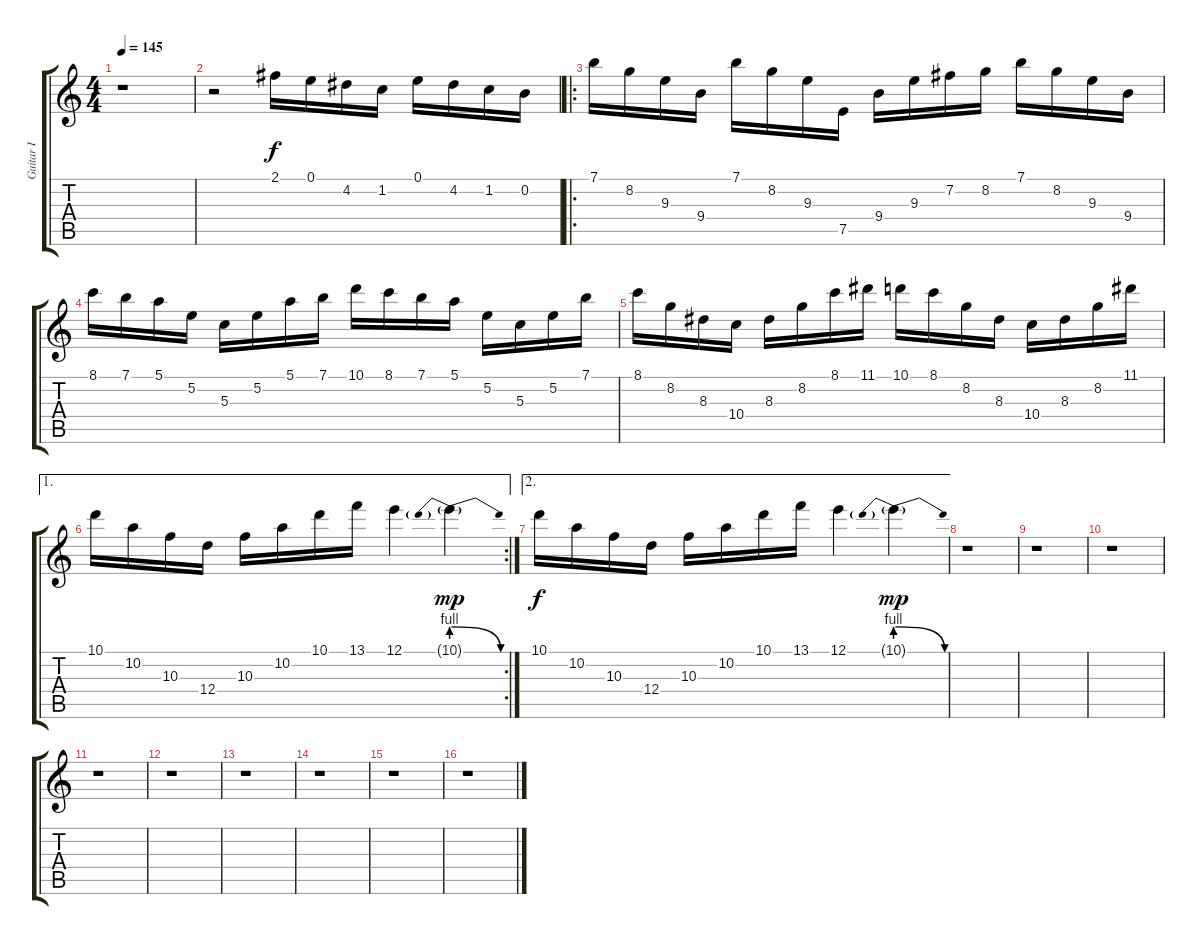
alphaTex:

\track ("Guitar I" "Guitar I") {instrument distortionguitar}
\staff {score tabs}
\tuning (E4 B3 G3 D3 A2 E2) {hide}
\ts (4 4)
\tempo 145
\clef g2
\ks c
r.1{dy f} |
r.2 2.1.16 0.1.16 4.2.16 1.2.16 0.1.16 4.2.16 1.2.16 0.2.16 |
\ro
7.1.16 8.2.16 9.3.16 9.4.16 7.1.16 8.2.16 9.3.16 7.5.16 9.4.16 9.3.16 7.2.16 8.2.16 7.1.16 8.2.16 9.3.16 9.4.16 |
8.1.16 7.1.16 5.1.16 5.2.16 5.3.16 5.2.16 5.1.16 7.1.16 10.1.16 8.1.16 7.1.16 5.1.16 5.2.16 5.3.16 5.2.16 7.1.16 |
8.1.16 8.2.16 8.3.16 10.4.16 8.3.16 8.2.16 8.1.16 11.1.16 10.1.16 8.1.16 8.2.16 8.3.16 10.4.16 8.3.16 8.2.16 11.1.16 |
\ae 1
\rc 2
10.1.16 10.2.16 10.3.16 12.4.16 10.3.16 10.2.16 10.1.16 13.1.16 12.1.4 10.1{be (prebendrelease 0 4 60 0) g}.4{dy mp} |
\ae 2
10.1.16{dy f} 10.2.16 10.3.16 12.4.16 10.3.16 10.2.16 10.1.16 13.1.16 12.1.4 10.1{be (prebendrelease 0 4 60 0) g}.4{dy mp} |
r.1 |
r.1 |
r.1 |
r.1 |
r.1 |
r.1 |
r.1 |
r.1 |
r.1
